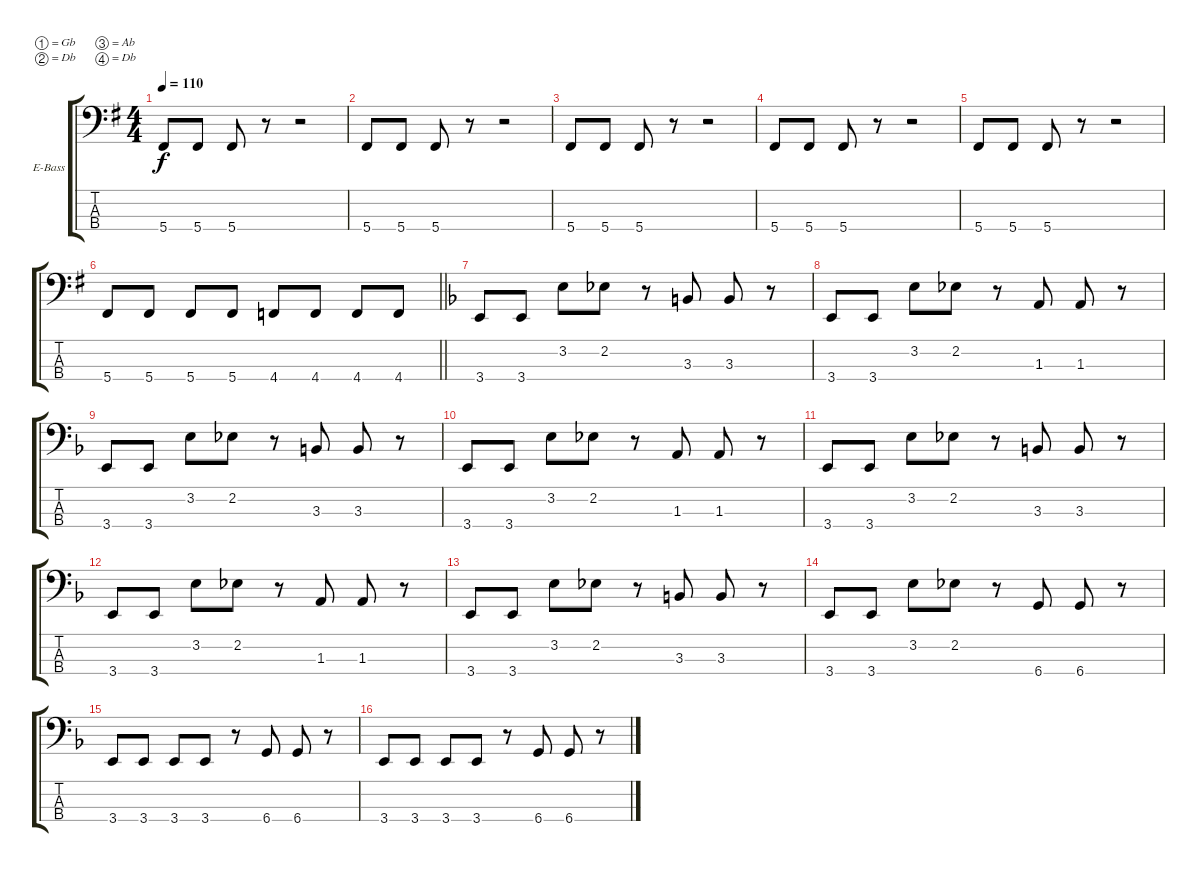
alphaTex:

\bracketExtendMode groupsimilarinstruments
\firstSystemTrackNameOrientation horizontal
\otherSystemsTrackNameOrientation horizontal
\track ("Untitled" "E-Bass") {instrument electricbassfinger}
\staff {score tabs}
\tuning (Gb2 Db2 Ab1 Db1)
\ts (4 4)
\tempo 110
\clef f4
\ks g
5.4.8{dy f} 5.4.8 5.4.8 r.8 r.2 |
5.4.8 5.4.8 5.4.8 r.8 r.2 |
5.4.8 5.4.8 5.4.8 r.8 r.2 |
5.4.8 5.4.8 5.4.8 r.8 r.2 |
5.4.8 5.4.8 5.4.8 r.8 r.2 |
\barLineRight lightlight
5.4.8 5.4.8 5.4.8 5.4.8 4.4.8 4.4.8 4.4.8 4.4.8 |
\ks f
3.4.8 3.4.8 3.2.8 2.2.8 r.8 3.3.8 3.3.8 r.8 |
3.4.8 3.4.8 3.2.8 2.2.8 r.8 1.3.8 1.3.8 r.8 |
3.4.8 3.4.8 3.2.8 2.2.8 r.8 3.3.8 3.3.8 r.8 |
3.4.8 3.4.8 3.2.8 2.2.8 r.8 1.3.8 1.3.8 r.8 |
3.4.8 3.4.8 3.2.8 2.2.8 r.8 3.3.8 3.3.8 r.8 |
3.4.8 3.4.8 3.2.8 2.2.8 r.8 1.3.8 1.3.8 r.8 |
3.4.8 3.4.8 3.2.8 2.2.8 r.8 3.3.8 3.3.8 r.8 |
3.4.8 3.4.8 3.2.8 2.2.8 r.8 6.4.8 6.4.8 r.8 |
3.4.8 3.4.8 3.4.8 3.4.8 r.8 6.4.8 6.4.8 r.8 |
3.4.8 3.4.8 3.4.8 3.4.8 r.8 6.4.8 6.4.8 r.8
